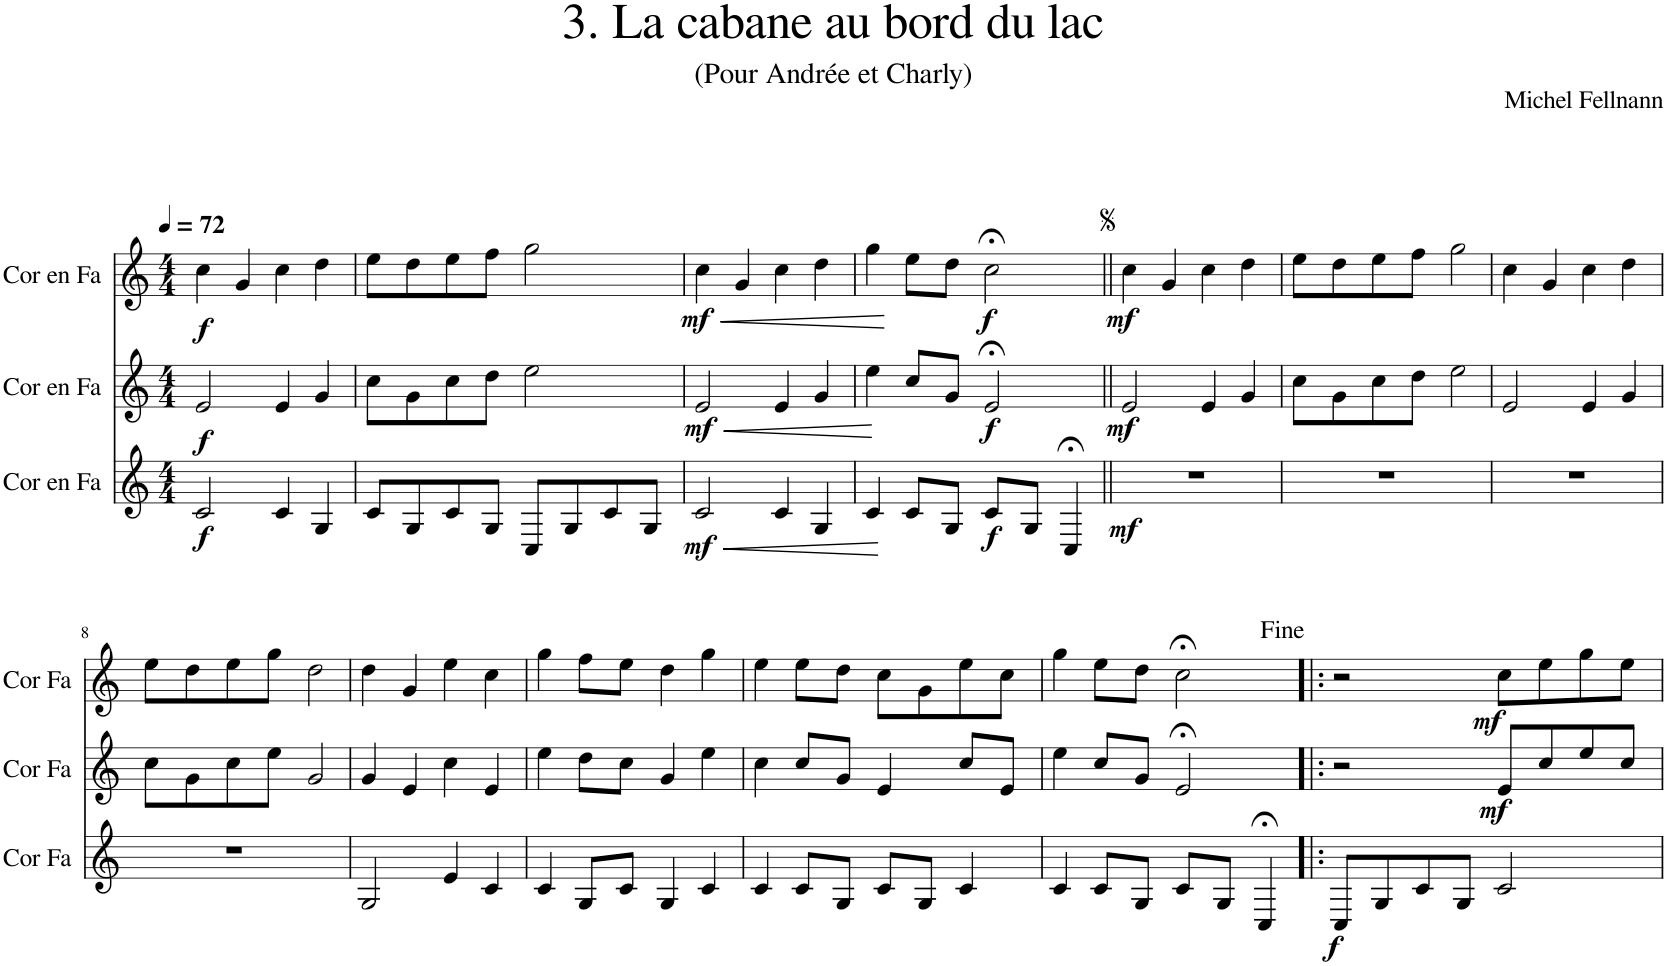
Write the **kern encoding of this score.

**kern	**dynam	**kern	**dynam	**kern	**dynam
*part3	*part3	*part2	*part2	*part1	*part1
*staff3	*staff3	*staff2	*staff2	*staff1	*staff1
*I"Cor en Fa	*	*I"Cor en Fa	*	*I"Cor en Fa	*
*I'Cor Fa	*	*I'Cor Fa	*	*I'Cor Fa	*
*clefG2	*	*clefG2	*	*clefG2	*
*Trd4c7	*	*Trd4c7	*	*Trd4c7	*
*k[]	*	*k[]	*	*k[]	*
*M4/4	*	*M4/4	*	*M4/4	*
*MM72	*	*MM72	*	*MM72	*
=1	=1	=1	=1	=1	=1
!	!LO:DY:b	!	!LO:DY:b	!	!LO:DY:b
2c/	f	2e/	f	4cc\	f
.	.	.	.	4g/	.
4c/	.	4e/	.	4cc\	.
4G/	.	4g/	.	4dd\	.
=2	=2	=2	=2	=2	=2
8c/L	.	8cc\L	.	8ee\L	.
8G/	.	8g\	.	8dd\	.
8c/	.	8cc\	.	8ee\	.
8G/J	.	8dd\J	.	8ff\J	.
8C/L	.	2ee\	.	2gg\	.
8G/	.	.	.	.	.
8c/	.	.	.	.	.
8G/J	.	.	.	.	.
=3	=3	=3	=3	=3	=3
!	!LO:HP:b	!	!LO:HP:b	!	!LO:HP:b
!	!LO:DY:n=1:b	!	!LO:DY:n=1:b	!	!LO:DY:n=1:b
2c/	< mf	2e/	< mf	4cc\	< mf
.	.	.	.	4g/	.
4c/	.	4e/	.	4cc\	.
4G/	.	4g/	.	4dd\	.
.	[	.	[	.	[
=4	=4	=4	=4	=4	=4
4c/	.	4ee\	.	4gg\	.
8c/L	.	8cc/L	.	8ee\L	.
8G/J	.	8g/J	.	8dd\J	.
!	!LO:DY:b	!	!LO:DY:b	!	!LO:DY:b
8c/L	f	2e;</	f	2cc;<\	f
8G/J	.	.	.	.	.
4C;</	.	.	.	.	.
=5||	=5||	=5||	=5||	=5||	=5||
!	!LO:DY:b	!	!LO:DY:b	!	!LO:DY:b
1r	mf	2e/	mf	4cc\	mf
.	.	.	.	4g/	.
.	.	4e/	.	4cc\	.
.	.	4g/	.	4dd\	.
=6	=6	=6	=6	=6	=6
1r	.	8cc\L	.	8ee\L	.
.	.	8g\	.	8dd\	.
.	.	8cc\	.	8ee\	.
.	.	8dd\J	.	8ff\J	.
.	.	2ee\	.	2gg\	.
=7	=7	=7	=7	=7	=7
1r	.	2e/	.	4cc\	.
.	.	.	.	4g/	.
.	.	4e/	.	4cc\	.
.	.	4g/	.	4dd\	.
!!LO:LB:g=z
=8	=8	=8	=8	=8	=8
1r	.	8cc\L	.	8ee\L	.
.	.	8g\	.	8dd\	.
.	.	8cc\	.	8ee\	.
.	.	8ee\J	.	8gg\J	.
.	.	2g/	.	2dd\	.
=9	=9	=9	=9	=9	=9
2G/	.	4g/	.	4dd\	.
.	.	4e/	.	4g/	.
4e/	.	4cc\	.	4ee\	.
4c/	.	4e/	.	4cc\	.
=10	=10	=10	=10	=10	=10
4c/	.	4ee\	.	4gg\	.
8G/L	.	8dd\L	.	8ff\L	.
8c/J	.	8cc\J	.	8ee\J	.
4G/	.	4g/	.	4dd\	.
4c/	.	4ee\	.	4gg\	.
=11	=11	=11	=11	=11	=11
4c/	.	4cc\	.	4ee\	.
8c/L	.	8cc/L	.	8ee\L	.
8G/J	.	8g/J	.	8dd\J	.
8c/L	.	4e/	.	8cc\L	.
8G/J	.	.	.	8g\	.
4c/	.	8cc/L	.	8ee\	.
.	.	8e/J	.	8cc\J	.
=12	=12	=12	=12	=12	=12
4c/	.	4ee\	.	4gg\	.
8c/L	.	8cc/L	.	8ee\L	.
8G/J	.	8g/J	.	8dd\J	.
8c/L	.	2e;</	.	2cc;<\	.
8G/J	.	.	.	.	.
4C;</	.	.	.	.	.
=13!|:	=13!|:	=13!|:	=13!|:	=13!|:	=13!|:
!	!LO:DY:b	!	!	!	!
8C/L	f	2r	.	2r	.
8G/	.	.	.	.	.
8c/	.	.	.	.	.
8G/J	.	.	.	.	.
!	!	!	!LO:DY:b	!	!LO:DY:b
2c/	.	8e/L	mf	8cc\L	mf
.	.	8cc/	.	8ee\	.
.	.	8ee/	.	8gg\	.
.	.	8cc/J	.	8ee\J	.
=	=	=	=	=	=
*-	*-	*-	*-	*-	*-
